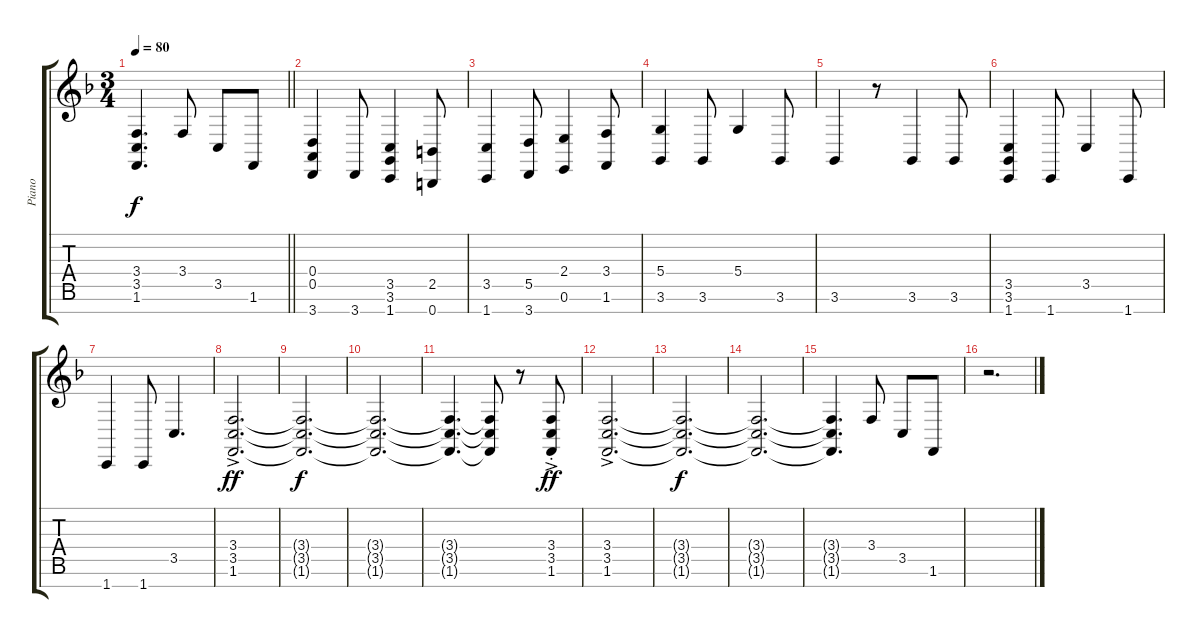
\track ("Piano" "Piano") {instrument acousticgrandpiano}
\staff {score tabs}
\tuning (E4 B3 G3 D3 A2 E2 B1) {hide}
\ts (3 4)
\tempo 80
\clef g2
\barLineRight lightlight
\ks f
(3.4{t} 3.5{t} 1.6{t}).4{d dy f} 3.4.8 3.5.8 1.6.8 |
(0.4 0.5 3.7).4 3.7.8 (3.5 3.6 1.7).4 (2.5 0.7).8 |
(3.5 1.7).4 (5.5 3.7).8 (2.4 0.6).4 (3.4 1.6).8 |
(5.4 3.6).4 3.6.8 5.4.4 3.6.8 |
3.6.4 r.8 3.6.4 3.6.8 |
(3.5 3.6 1.7).4 1.7.8 3.5.4 1.7.8 |
1.7.4 1.7.8 3.5.4{d} |
(3.4{ac} 3.5{ac} 1.6{ac}).2{d dy ff} |
(3.4{t} 3.5{t} 1.6{t}).2{d dy f} |
(3.4{t} 3.5{t} 1.6{t}).2{d} |
(3.4{t} 3.5{t} 1.6{t}).4{d} (3.4{t} 3.5{t} 1.6{t}).8 r.8 (3.4{ac st} 3.5{ac st} 1.6{ac st}).8{dy ff} |
(3.4{ac} 3.5{ac} 1.6{ac}).2{d} |
(3.4{t} 3.5{t} 1.6{t}).2{d dy f} |
(3.4{t} 3.5{t} 1.6{t}).2{d} |
(3.4{t} 3.5{t} 1.6{t}).4{d} 3.4.8 3.5.8 1.6.8 |
r.2{d}
